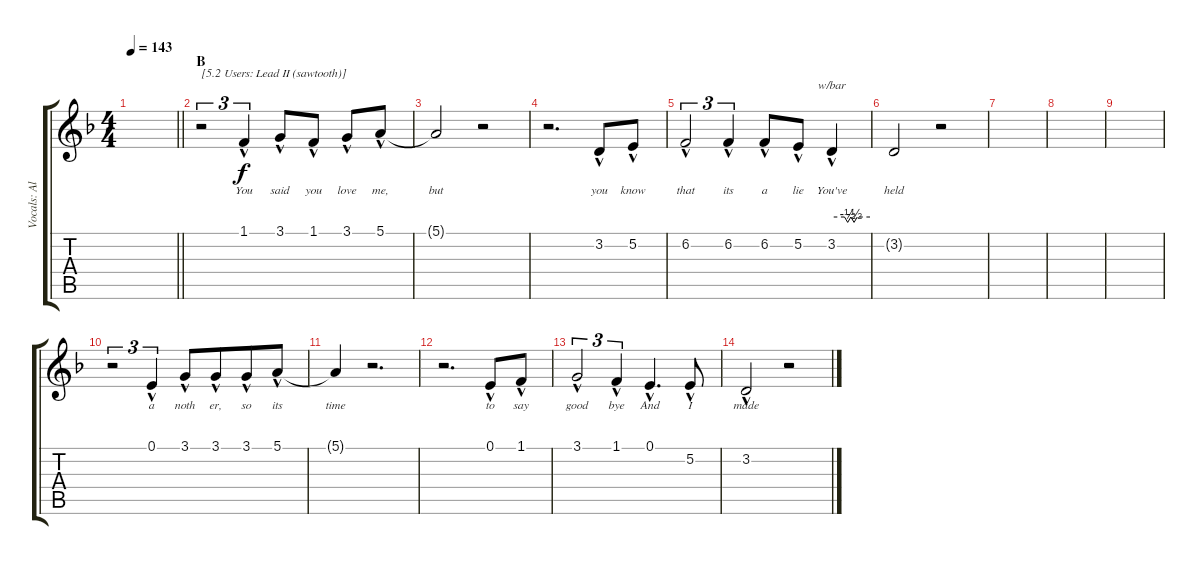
\track ("Vocals: Aldo" "Vocals: Al") {instrument lead2sawtooth}
\staff {score tabs}
\tuning (E4 B3 G3 D3 A2 E2) {hide}
\ts (4 4)
\tempo 143
\clef g2
\barLineRight lightlight
\ks f
|
\section ("" "B")
r.2{tu (3 2) txt "[5.2 Users: Lead II (sawtooth)]"} 1.1{hac}.4{tu (3 2) lyrics (0 "You") lyrics (1 "") lyrics (2 "") lyrics (3 "") lyrics (4 "")} 3.1{hac}.8{lyrics (0 "said") lyrics (1 "") lyrics (2 "") lyrics (3 "") lyrics (4 "")} 1.1{hac}.8{lyrics (0 "you") lyrics (1 "") lyrics (2 "") lyrics (3 "") lyrics (4 "")} 3.1{hac}.8{lyrics (0 "love") lyrics (1 "") lyrics (2 "") lyrics (3 "") lyrics (4 "")} 5.1{hac}.8{lyrics (0 "me,") lyrics (1 "") lyrics (2 "") lyrics (3 "") lyrics (4 "")} |
5.1{t}.2{lyrics (0 "but") lyrics (1 "") lyrics (2 "") lyrics (3 "") lyrics (4 "")} r.2 |
r.2{d} 3.2{hac}.8{lyrics (0 "you") lyrics (1 "") lyrics (2 "") lyrics (3 "") lyrics (4 "")} 5.2{hac}.8{lyrics (0 "know") lyrics (1 "") lyrics (2 "") lyrics (3 "") lyrics (4 "")} |
6.2{hac}.2{tu (3 2) lyrics (0 "that") lyrics (1 "") lyrics (2 "") lyrics (3 "") lyrics (4 "")} 6.2{hac}.4{tu (3 2) lyrics (0 "its") lyrics (1 "") lyrics (2 "") lyrics (3 "") lyrics (4 "")} 6.2{hac}.8{lyrics (0 "a") lyrics (1 "") lyrics (2 "") lyrics (3 "") lyrics (4 "")} 5.2{hac}.8{lyrics (0 "lie") lyrics (1 "") lyrics (2 "") lyrics (3 "") lyrics (4 "")} 3.2{hac}.4{tbe (custom default 0 0 20 0 25 -2 30 0 35 -2 40 0 60 0) lyrics (0 "You've") lyrics (1 "") lyrics (2 "") lyrics (3 "") lyrics (4 "")} |
3.2{t}.2{lyrics (0 "held") lyrics (1 "") lyrics (2 "") lyrics (3 "") lyrics (4 "")} r.2 |
|
|
|
r.2{tu (3 2)} 0.1{hac}.4{tu (3 2) lyrics (0 "a") lyrics (1 "") lyrics (2 "") lyrics (3 "") lyrics (4 "")} 3.1{hac}.8{lyrics (0 "noth") lyrics (1 "") lyrics (2 "") lyrics (3 "") lyrics (4 "")} 3.1{hac}.8{lyrics (0 "er,") lyrics (1 "") lyrics (2 "") lyrics (3 "") lyrics (4 "") beam merge} 3.1{hac}.8{lyrics (0 "so") lyrics (1 "") lyrics (2 "") lyrics (3 "") lyrics (4 "")} 5.1{hac}.8{lyrics (0 "its") lyrics (1 "") lyrics (2 "") lyrics (3 "") lyrics (4 "")} |
5.1{t}.4{lyrics (0 "time") lyrics (1 "") lyrics (2 "") lyrics (3 "") lyrics (4 "")} r.2{d} |
r.2{d} 0.1{hac}.8{lyrics (0 "to") lyrics (1 "") lyrics (2 "") lyrics (3 "") lyrics (4 "")} 1.1{hac}.8{lyrics (0 "say") lyrics (1 "") lyrics (2 "") lyrics (3 "") lyrics (4 "")} |
3.1{hac}.2{tu (3 2) lyrics (0 "good") lyrics (1 "") lyrics (2 "") lyrics (3 "") lyrics (4 "")} 1.1{hac}.4{tu (3 2) lyrics (0 "bye") lyrics (1 "") lyrics (2 "") lyrics (3 "") lyrics (4 "")} 0.1{hac}.4{d lyrics (0 "And") lyrics (1 "") lyrics (2 "") lyrics (3 "") lyrics (4 "")} 5.2{hac}.8{lyrics (0 "I") lyrics (1 "") lyrics (2 "") lyrics (3 "") lyrics (4 "")} |
3.2{hac}.2{lyrics (0 "made") lyrics (1 "") lyrics (2 "") lyrics (3 "") lyrics (4 "")} r.2
